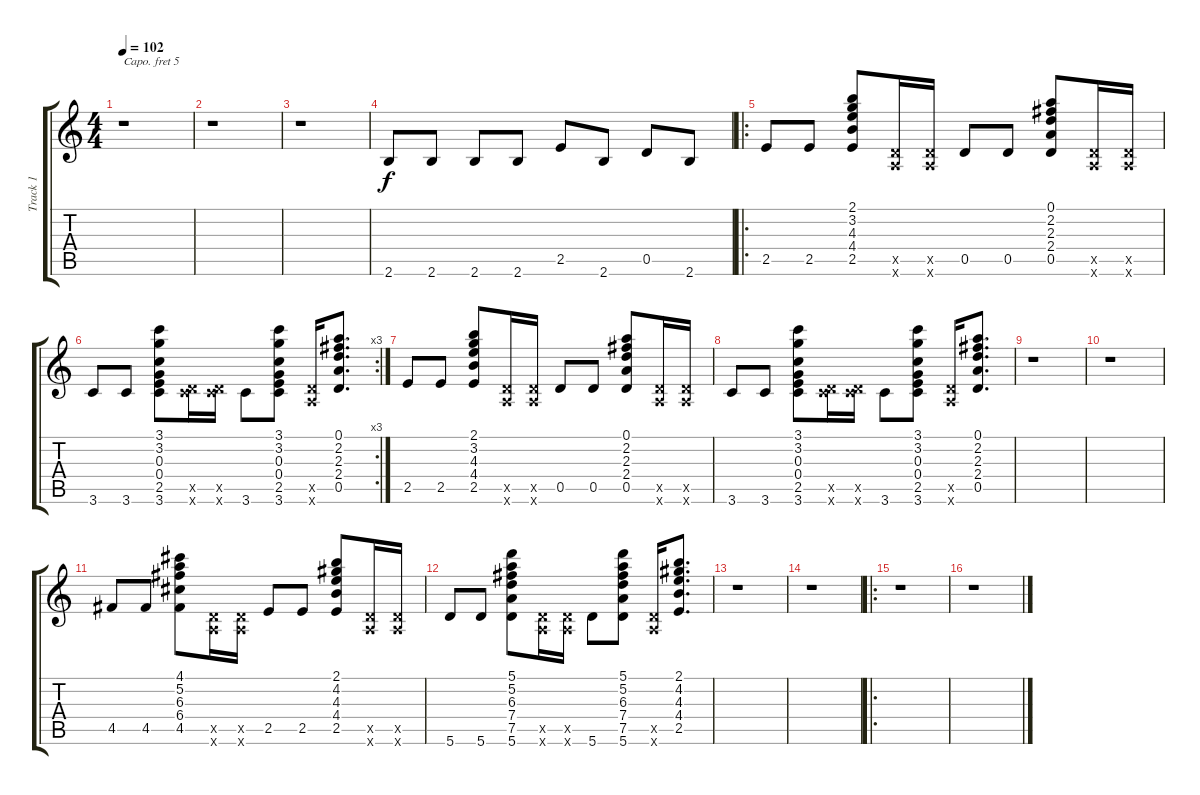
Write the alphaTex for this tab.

\track ("Track 1" "Track 1") {instrument overdrivenguitar}
\staff {score tabs}
\capo 5
\tuning (E4 B3 G3 D3 A2 E2) {hide}
\ts (4 4)
\tempo 102
\clef g2
\ks c
r.1{dy f} |
r.1 |
r.1 |
2.6.8 2.6.8 2.6.8 2.6.8 2.5.8 2.6.8 0.5.8 2.6.8 |
\ro
2.5.8 2.5.8 (2.1 3.2 4.3 4.4 2.5).8 (0.5{x} 0.6{x}).16 (0.5{x} 0.6{x}).16 0.5.8 0.5.8 (0.1 2.2 2.3 2.4 0.5).8 (0.5{x} 0.6{x}).16 (0.5{x} 0.6{x}).16 |
\rc 3
3.6.8 3.6.8 (3.1 3.2 0.3 0.4 2.5 3.6).8 (0.5{x} 3.6{x}).16 (0.5{x} 3.6{x}).16 3.6.8 (3.1 3.2 0.3 0.4 2.5 3.6).8 (0.5{x} 0.6{x}).16 (0.1 2.2 2.3 2.4 0.5).8{d} |
2.5.8 2.5.8 (2.1 3.2 4.3 4.4 2.5).8 (0.5{x} 0.6{x}).16 (0.5{x} 0.6{x}).16 0.5.8 0.5.8 (0.1 2.2 2.3 2.4 0.5).8 (0.5{x} 0.6{x}).16 (0.5{x} 0.6{x}).16 |
3.6.8 3.6.8 (3.1 3.2 0.3 0.4 2.5 3.6).8 (0.5{x} 3.6{x}).16 (0.5{x} 3.6{x}).16 3.6.8 (3.1 3.2 0.3 0.4 2.5 3.6).8 (0.5{x} 0.6{x}).16 (0.1 2.2 2.3 2.4 0.5).8{d} |
r.1 |
r.1 |
4.5.8 4.5.8 (4.1 5.2 6.3 6.4 4.5).8 (0.5{x} 0.6{x}).16 (0.5{x} 0.6{x}).16 2.5.8 2.5.8 (2.1 4.2 4.3 4.4 2.5).8 (0.5{x} 0.6{x}).16 (0.5{x} 0.6{x}).16 |
5.6.8 5.6.8 (5.1 5.2 6.3 7.4 7.5 5.6).8 (0.5{x} 0.6{x}).16 (0.5{x} 0.6{x}).16 5.6.8 (5.1 5.2 6.3 7.4 7.5 5.6).8 (0.5{x} 0.6{x}).16 (2.1 4.2 4.3 4.4 2.5).8{d} |
r.1 |
r.1 |
\ro
r.1 |
r.1
